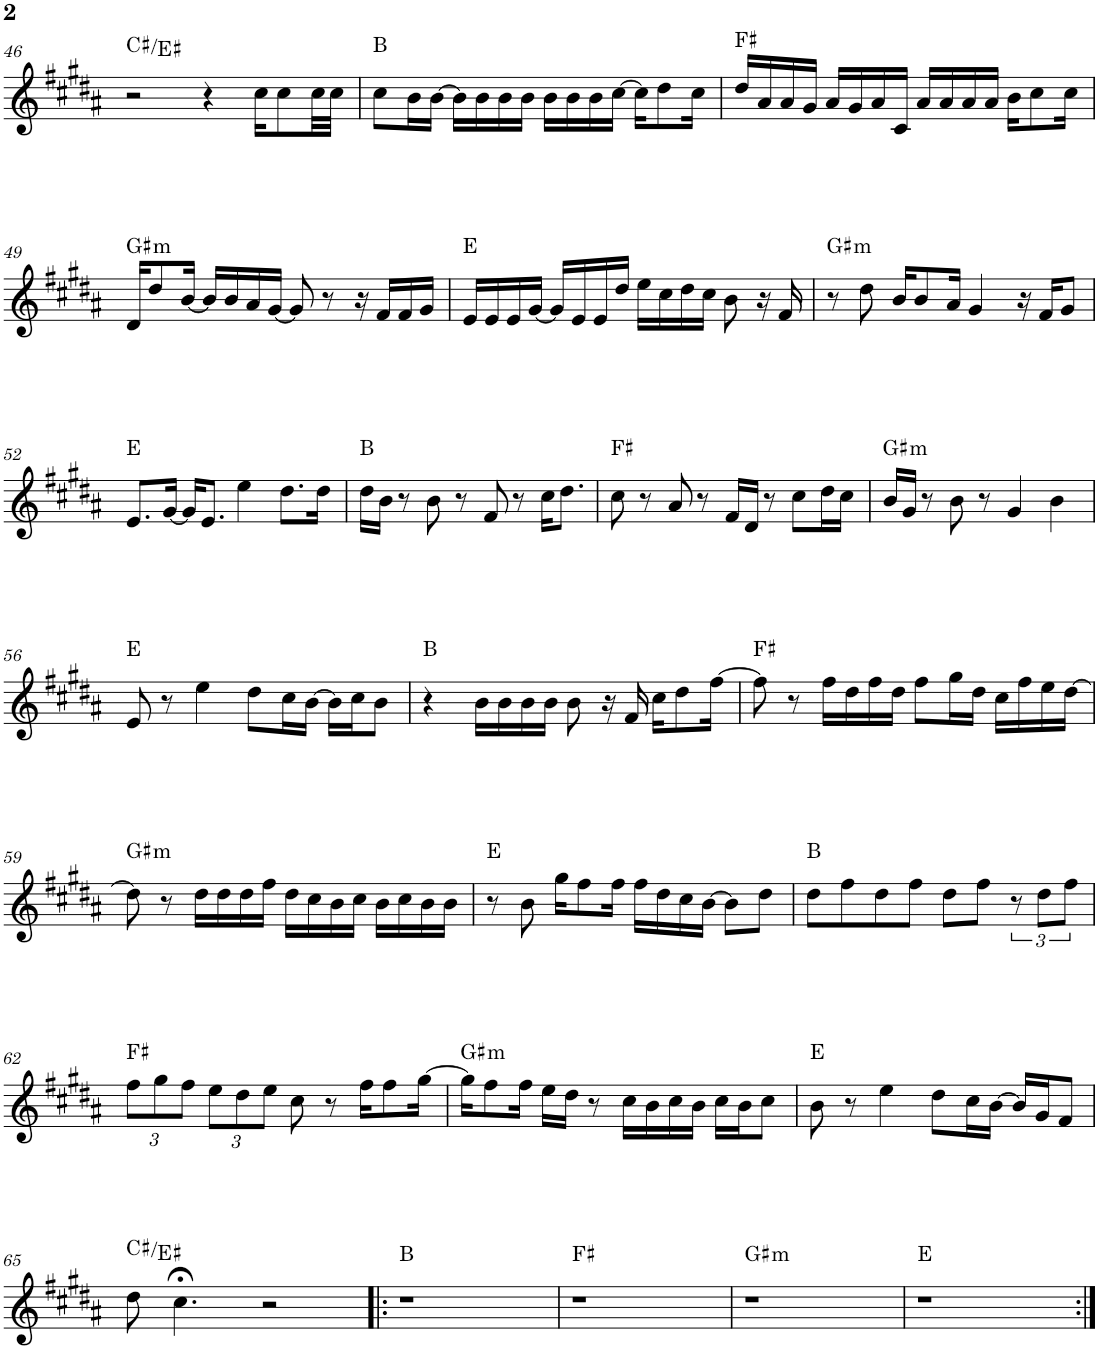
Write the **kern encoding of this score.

**kern	**harte
*part1	*part1
*staff1	*
*I"P1	*
!!LO:PB:g=z
*clefG2	*
*k[f#c#g#d#a#]	*
*B:	*
*M4/4	*
=46	=46
2r	C#:maj/3
4r	.
16cc#\KL	.
8cc#\	.
32cc#\LL	.
32cc#\JJJ	.
=47	=47
8cc#\L	B:maj
16b\L	.
[>16b\JJ	.
16b\LL]	.
16b\	.
16b\	.
16b\JJ	.
16b\LL	.
16b\	.
16b\	.
[>16cc#\JJ	.
16cc#\KL]	.
8dd#\	.
16cc#\Jk	.
=48	=48
16dd#/LL	F#:maj
16a#/	.
16a#/	.
16g#/JJ	.
16a#/LL	.
16g#/	.
16a#/	.
16c#/JJ	.
16a#/LL	.
16a#/	.
16a#/	.
16a#/JJ	.
16b\KL	.
8cc#\	.
16cc#\Jk	.
!!LO:LB:g=z
=49	=49
!	!LO:H:kt=m
16d#/KL	G#:min
8dd#/	.
[<16b/Jk	.
16b/LL]	.
16b/	.
16a#/	.
[<16g#/JJ	.
8g#/]	.
8r	.
16r	.
16f#/LL	.
16f#/	.
16g#/JJ	.
=50	=50
16e/LL	E:maj
16e/	.
16e/	.
[<16g#/JJ	.
16g#/LL]	.
16e/	.
16e/	.
16dd#/JJ	.
16ee\LL	.
16cc#\	.
16dd#\	.
16cc#\JJ	.
8b\	.
16r	.
16f#/	.
=51	=51
!	!LO:H:kt=m
8r	G#:min
8dd#\	.
16b/KL	.
8b/	.
16a#/Jk	.
4g#/	.
16r	.
16f#/KL	.
8g#/J	.
!!LO:LB:g=z
=52	=52
8.e/L	E:maj
[<16g#/Jk	.
16g#/KL]	.
8.e/J	.
4ee\	.
8.dd#\L	.
16dd#\Jk	.
=53	=53
16dd#\LL	B:maj
16b\JJ	.
8r	.
8b\	.
8r	.
8f#/	.
8r	.
16cc#\KL	.
8.dd#\J	.
=54	=54
8cc#\	F#:maj
8r	.
8a#/	.
8r	.
16f#/LL	.
16d#/JJ	.
8r	.
8cc#\L	.
16dd#\L	.
16cc#\JJ	.
=55	=55
!	!LO:H:kt=m
16b/LL	G#:min
16g#/JJ	.
8r	.
8b\	.
8r	.
4g#/	.
4b\	.
!!LO:LB:g=z
=56	=56
8e/	E:maj
8r	.
4ee\	.
8dd#\L	.
16cc#\L	.
[>16b\JJ	.
16b\LL]	.
16cc#\J	.
8b\J	.
=57	=57
4r	B:maj
16b\LL	.
16b\	.
16b\	.
16b\JJ	.
8b\	.
16r	.
16f#/	.
16cc#\KL	.
8dd#\	.
[>16ff#\Jk	.
=58	=58
8ff#\]	F#:maj
8r	.
16ff#\LL	.
16dd#\	.
16ff#\	.
16dd#\JJ	.
8ff#\L	.
16gg#\L	.
16dd#\JJ	.
16cc#\LL	.
16ff#\	.
16ee\	.
[>16dd#\JJ	.
!!LO:LB:g=z
=59	=59
!	!LO:H:kt=m
8dd#\]	G#:min
8r	.
16dd#\LL	.
16dd#\	.
16dd#\	.
16ff#\JJ	.
16dd#\LL	.
16cc#\	.
16b\	.
16cc#\JJ	.
16b\LL	.
16cc#\	.
16b\	.
16b\JJ	.
=60	=60
8r	E:maj
8b\	.
16gg#\KL	.
8ff#\	.
16ff#\Jk	.
16ff#\LL	.
16dd#\	.
16cc#\	.
[>16b\JJ	.
8b\L]	.
8dd#\J	.
=61	=61
8dd#\L	B:maj
8ff#\	.
8dd#\	.
8ff#\J	.
8dd#\L	.
8ff#\J	.
12r	.
12dd#\L	.
12ff#\J	.
!!LO:LB:g=z
=62	=62
*Xbrackettup	*
12ff#\L	F#:maj
12gg#\	.
12ff#\J	.
12ee\L	.
12dd#\	.
12ee\J	.
8cc#\	.
8r	.
16ff#\KL	.
8ff#\	.
[>16gg#\Jk	.
=63	=63
!	!LO:H:kt=m
16gg#\KL]	G#:min
8ff#\	.
16ff#\Jk	.
16ee\LL	.
16dd#\JJ	.
8r	.
16cc#\LL	.
16b\	.
16cc#\	.
16b\JJ	.
16cc#\LL	.
16b\J	.
8cc#\J	.
=64	=64
8b\	E:maj
8r	.
4ee\	.
8dd#\L	.
16cc#\L	.
[>16b\JJ	.
16b/LL]	.
16g#/J	.
8f#/J	.
!!LO:LB:g=z
=65	=65
8dd#\	C#:maj/3
4.cc#;<\	.
2r	.
=66!|:	=66!|:
1r	B:maj
=67	=67
1r	F#:maj
=68	=68
!	!LO:H:kt=m
1r	G#:min
=69	=69
1r	E:maj
=:|!	=:|!
*-	*-
